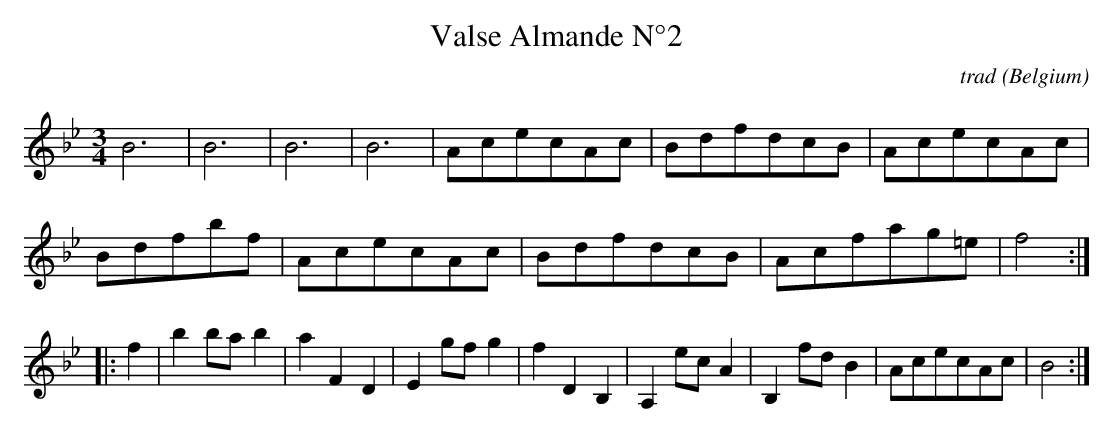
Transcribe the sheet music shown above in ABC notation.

X:1
T:Valse Almande N°2
C:trad
O:Belgium
M:3/4
K:Bbmaj
L:1/8
B6|B6|B6|B6|AcecAc|BdfdcB|AcecAc|
Bdfbf|AcecAc|BdfdcB|Acfag=e|f4:|
|:f2|b2bab2|a2F2D2|E2gfg2|f2D2B,2|A,2ecA2|B,2fdB2|AcecAc|B4:|]
